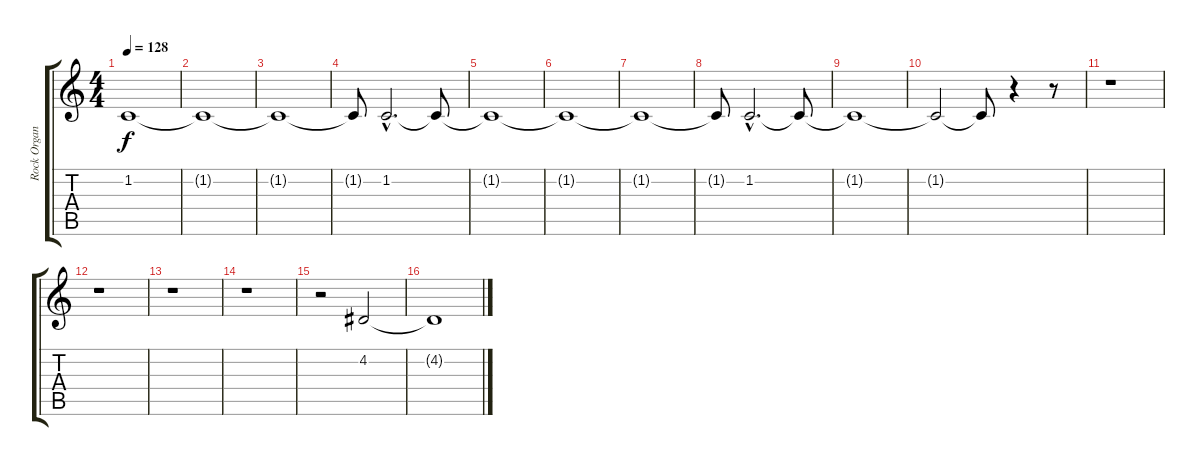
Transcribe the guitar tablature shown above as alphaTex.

\track ("Rock Organ               " "Rock Organ") {instrument rockorgan}
\staff {score tabs}
\tuning (E4 B3 G3 D3 A2 E2) {hide}
\ts (4 4)
\tempo 128
\clef g2
\ks c
1.2{t}.1{dy f} |
1.2{t}.1 |
1.2{t}.1 |
1.2{t}.8 1.2{hac}.2{d} 1.2{t}.8 |
1.2{t}.1 |
1.2{t}.1 |
1.2{t}.1 |
1.2{t}.8 1.2{hac}.2{d} 1.2{t}.8 |
1.2{t}.1 |
1.2{t}.2 1.2{t}.8 r.4 r.8 |
r.1 |
r.1 |
r.1 |
r.1 |
r.2 4.2.2 |
4.2{t}.1
